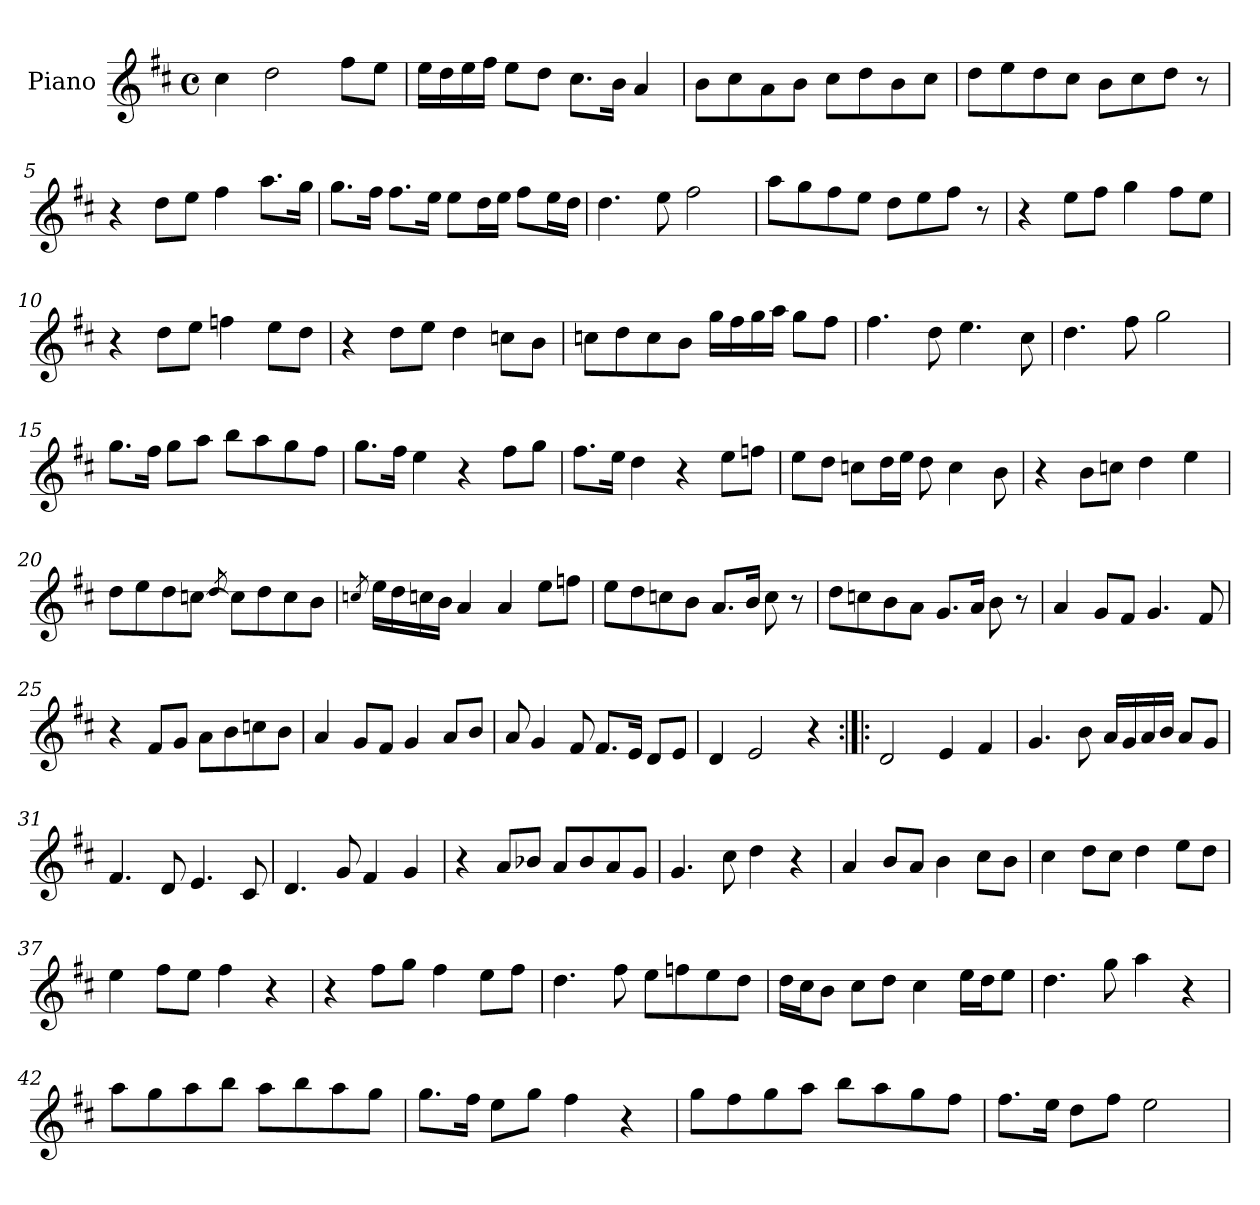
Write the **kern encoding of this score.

**kern
*part1
*staff1
*I"Piano
*I'Pno.
*clefG2
*k[f#c#]
*M4/4
*met(c)
=1
4cc#\
2dd\
8ff#\L
8ee\J
=2
16ee\LL
16dd\
16ee\
16ff#\JJ
8ee\L
8dd\J
8.cc#\L
16b\Jk
4a/
=3
8b\L
8cc#\
8a\
8b\J
8cc#\L
8dd\
8b\
8cc#\J
=4
8dd\L
8ee\
8dd\
8cc#\J
8b\L
8cc#\
8dd\J
8r
=5
4r
8dd\L
8ee\J
4ff#\
8.aa\L
16gg\Jk
!!LO:LB:g=z
=6
8.gg\L
16ff#\Jk
8.ff#\L
16ee\Jk
8ee\L
16dd\L
16ee\JJ
8ff#\L
16ee\L
16dd\JJ
=7
4.dd\
8ee\
2ff#\
=8
8aa\L
8gg\
8ff#\
8ee\J
8dd\L
8ee\
8ff#\J
8r
=9
4r
8ee\L
8ff#\J
4gg\
8ff#\L
8ee\J
=10
4r
8dd\L
8ee\J
4ffn\
8ee\L
8dd\J
=11
4r
8dd\L
8ee\J
4dd\
8ccn\L
8b\J
!!LO:LB:g=z
=12
8ccn\L
8dd\
8cc\
8b\J
16gg\LL
16ff#\
16gg\
16aa\JJ
8gg\L
8ff#\J
=13
4.ff#\
8dd\
4.ee\
8cc#\
=14
4.dd\
8ff#\
2gg\
=15
8.gg\L
16ff#\Jk
8gg\L
8aa\J
8bb\L
8aa\
8gg\
8ff#\J
=16
8.gg\L
16ff#\Jk
4ee\
4r
8ff#\L
8gg\J
!!LO:LB:g=z
=17
8.ff#\L
16ee\Jk
4dd\
4r
8ee\L
8ffn\J
=18
8ee\L
8dd\J
8ccn\L
16dd\L
16ee\JJ
8dd\
4cc\
8b\
=19
4r
8b\L
8ccn\J
4dd\
4ee\
=20
8dd\L
8ee\
8dd\
[8ccn\J
8qdd/
8cc\L]
8dd\
8cc\
8b\J
=21
8qccn/
16ee\LL
16dd\
16cc\
16b\JJ
4a/
4a/
8ee\L
8ffn\J
!!LO:LB:g=z
=22
8ee\L
8dd\
8ccn\
8b\J
8.a/L
16b/Jk
8cc\
8r
=23
8dd\L
8ccn\
8b\
8a\J
8.g/L
16a/Jk
8b\
8r
=24
4a/
8g/L
8f#/J
4.g/
8f#/
=25
4r
8f#/L
8g/J
8a\L
8b\
8ccn\
8b\J
=26
4a/
8g/L
8f#/J
4g/
8a/L
8b/J
!!LO:LB:g=z
=27
8a/
4g/
8f#/
8.f#/L
16e/Jk
8d/L
8e/J
=28
4d/
2e/
4r
=29:|!|:
2d/
4e/
4f#/
=30
4.g/
8b\
16a/LL
16g/
16a/
16b/JJ
8a/L
8g/J
=31
4.f#/
8d/
4.e/
8c#/
=32
4.d/
8g/
4f#/
4g/
!!LO:LB:g=z
=33
4r
8a/L
8b-X/J
8a/L
8b-/
8a/
8g/J
=34
4.g/
8cc#\
4dd\
4r
=35
4a/
8b/L
8a/J
4b\
8cc#\L
8b\J
=36
4cc#\
8dd\L
8cc#\J
4dd\
8ee\L
8dd\J
=37
4ee\
8ff#\L
8ee\J
4ff#\
4r
=38
4r
8ff#\L
8gg\J
4ff#\
8ee\L
8ff#\J
!!LO:LB:g=z
=39
4.dd\
8ff#\
8ee\L
8ffn\
8ee\
8dd\J
=40
16dd\LL
16cc#\J
8b\J
8cc#\L
8dd\J
4cc#\
16ee\LL
16dd\J
8ee\J
=41
4.dd\
8gg\
4aa\
4r
=42
8aa\L
8gg\
8aa\
8bb\J
8aa\L
8bb\
8aa\
8gg\J
=43
8.gg\L
16ff#\Jk
8ee\L
8gg\J
4ff#\
4r
!!LO:LB:g=z
=44
8gg\L
8ff#\
8gg\
8aa\J
8bb\L
8aa\
8gg\
8ff#\J
=45
8.ff#\L
16ee\Jk
8dd\L
8ff#\J
2ee\
=
*-
